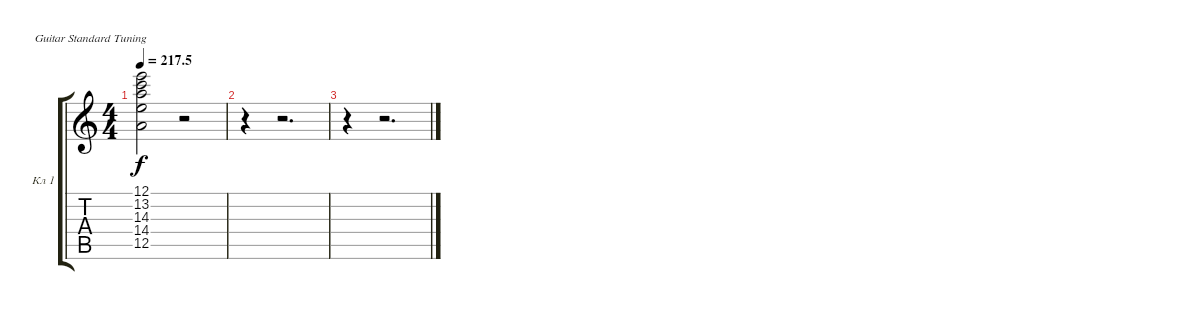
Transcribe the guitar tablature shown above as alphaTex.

\bracketExtendMode groupsimilarinstruments
\firstSystemTrackNameOrientation horizontal
\otherSystemsTrackNameOrientation horizontal
\track ("Клавиши I" "Кл 1") {instrument electricgrandpiano}
\staff {score tabs}
\tuning (E4 B3 G3 D3 A2 E2)
\displaytranspose 12
\ts (4 4)
\tempo
217.5
\accidentals auto
\clef g2
\ottava regular
\simile none
\ks c
(12.1 13.2 14.3 14.4 12.5).2{dy f} r.2 |
r.4 r.2{d} |
r.4 r.2{d}
